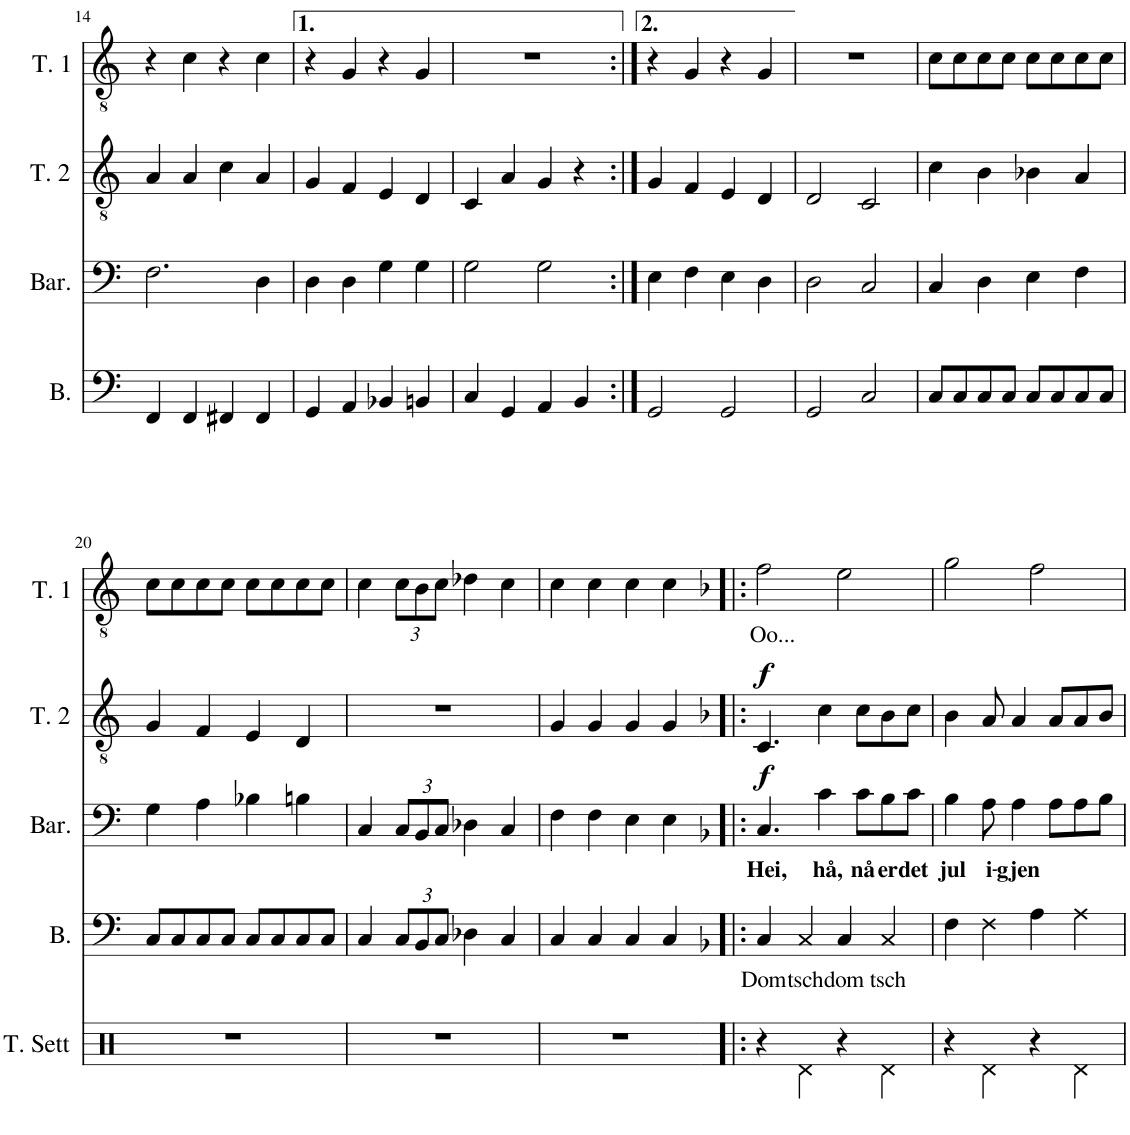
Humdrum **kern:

**kern	**text	**kern	**text	**dynam	**kern	**dynam	**kern	**text
*part4	*part4	*part3	*part3	*part3	*part2	*part2	*part1	*part1
*staff4	*staff4	*staff3	*staff3	*staff3	*staff2	*staff2	*staff1	*staff1
*I"Bass	*	*I"Baryton	*	*	*I"Tenor 2	*	*I"Tenor 1	*
*I'B.	*	*I'Bar.	*	*	*I'T. 2	*	*I'T. 1	*
!!LO:PB:g=z
*clefF4	*	*clefF4	*	*	*clefGv2	*	*clefGv2	*
*k[]	*	*k[]	*	*	*k[]	*	*k[]	*
*M4/4	*	*M4/4	*	*	*M4/4	*	*M4/4	*
=14	=14	=14	=14	=14	=14	=14	=14	=14
4FF/	.	2.F\	.	.	4A/	.	4r	.
4FF/	.	.	.	.	4A/	.	4c\	.
4FF#X/	.	.	.	.	4c\	.	4r	.
4FF#/	.	4D\	.	.	4A/	.	4c\	.
=15	=15	=15	=15	=15	=15	=15	=15	=15
4GG/	.	4D\	.	.	4G/	.	4r	.
4AA/	.	4D\	.	.	4F/	.	4G/	.
4BB-X/	.	4G\	.	.	4E/	.	4r	.
4BBn/	.	4G\	.	.	4D/	.	4G/	.
=16	=16	=16	=16	=16	=16	=16	=16	=16
4C/	.	2G\	.	.	4C/	.	1r	.
4GG/	.	.	.	.	4A/	.	.	.
4AA/	.	2G\	.	.	4G/	.	.	.
4BB/	.	.	.	.	4r	.	.	.
=17:|!	=17:|!	=17:|!	=17:|!	=17:|!	=17:|!	=17:|!	=17:|!	=17:|!
2GG/	.	4E\	.	.	4G/	.	4r	.
.	.	4F\	.	.	4F/	.	4G/	.
2GG/	.	4E\	.	.	4E/	.	4r	.
.	.	4D\	.	.	4D/	.	4G/	.
=18	=18	=18	=18	=18	=18	=18	=18	=18
2GG/	.	2D\	.	.	2D/	.	1r	.
2C/	.	2C/	.	.	2C/	.	.	.
=19	=19	=19	=19	=19	=19	=19	=19	=19
8C/L	.	4C/	.	.	4c\	.	8c\L	.
8C/	.	.	.	.	.	.	8c\	.
8C/	.	4D\	.	.	4B\	.	8c\	.
8C/J	.	.	.	.	.	.	8c\J	.
8C/L	.	4E\	.	.	4B-X\	.	8c\L	.
8C/	.	.	.	.	.	.	8c\	.
8C/	.	4F\	.	.	4A/	.	8c\	.
8C/J	.	.	.	.	.	.	8c\J	.
!!LO:LB:g=z
=20	=20	=20	=20	=20	=20	=20	=20	=20
8C/L	.	4G\	.	.	4G/	.	8c\L	.
8C/	.	.	.	.	.	.	8c\	.
8C/	.	4A\	.	.	4F/	.	8c\	.
8C/J	.	.	.	.	.	.	8c\J	.
8C/L	.	4B-X\	.	.	4E/	.	8c\L	.
8C/	.	.	.	.	.	.	8c\	.
8C/	.	4Bn\	.	.	4D/	.	8c\	.
8C/J	.	.	.	.	.	.	8c\J	.
=21	=21	=21	=21	=21	=21	=21	=21	=21
4C/	.	4C/	.	.	1r	.	4c\	.
*Xbrackettup	*	*Xbrackettup	*	*	*	*	*Xbrackettup	*
12C/L	.	12C/L	.	.	.	.	12c\L	.
12BB/	.	12BB/	.	.	.	.	12B\	.
12C/J	.	12C/J	.	.	.	.	12c\J	.
4D-X\	.	4D-X\	.	.	.	.	4d-X\	.
4C/	.	4C/	.	.	.	.	4c\	.
=22	=22	=22	=22	=22	=22	=22	=22	=22
4C/	.	4F\	.	.	4G/	.	4c\	.
4C/	.	4F\	.	.	4G/	.	4c\	.
4C/	.	4E\	.	.	4G/	.	4c\	.
4C/	.	4E\	.	.	4G/	.	4c\	.
=23!|:	=23!|:	=23!|:	=23!|:	=23!|:	=23!|:	=23!|:	=23!|:	=23!|:
*k[b-]	*	*k[b-]	*	*	*k[b-]	*	*k[b-]	*
!	!LO:LY:b	!	!LO:LY:b	!LO:DY:a	!	!LO:DY:a	!	!LO:LY:b
4C/	Dom	4.C/	Hei,	f	4.C/	f	2f\	Oo...
!	!LO:LY:b	!	!	!	!	!	!	!
4C/	tsch	.	.	.	.	.	.	.
!	!	!	!LO:LY:b	!	!	!	!	!
.	.	4c\	hå,	.	4c\	.	.	.
!	!LO:LY:b	!	!	!	!	!	!	!
4C/	dom	.	.	.	.	.	2e\	.
!	!	!	!LO:LY:b	!	!	!	!	!
.	.	8c\L	nå	.	8c\L	.	.	.
!	!LO:LY:b	!	!LO:LY:b	!	!	!	!	!
4C/	tsch	8B-\	er	.	8B-\	.	.	.
!	!	!	!LO:LY:b	!	!	!	!	!
.	.	8c\J	det	.	8c\J	.	.	.
=24	=24	=24	=24	=24	=24	=24	=24	=24
!	!	!	!LO:LY:b	!	!	!	!	!
4F\	.	4B-\	jul	.	4B-\	.	2g\	.
!	!	!	!LO:LY:b	!	!	!	!	!
4F\	.	8A\	i-	.	8A/	.	.	.
!	!	!	!LO:LY:b	!	!	!	!	!
.	.	4A\	-gjen	.	4A/	.	.	.
4A\	.	.	.	.	.	.	2f\	.
.	.	8A\L	.	.	8A/L	.	.	.
4A\	.	8A\	.	.	8A/	.	.	.
.	.	8B-\J	.	.	8B-/J	.	.	.
=	=	=	=	=	=	=	=	=
*-	*-	*-	*-	*-	*-	*-	*-	*-
